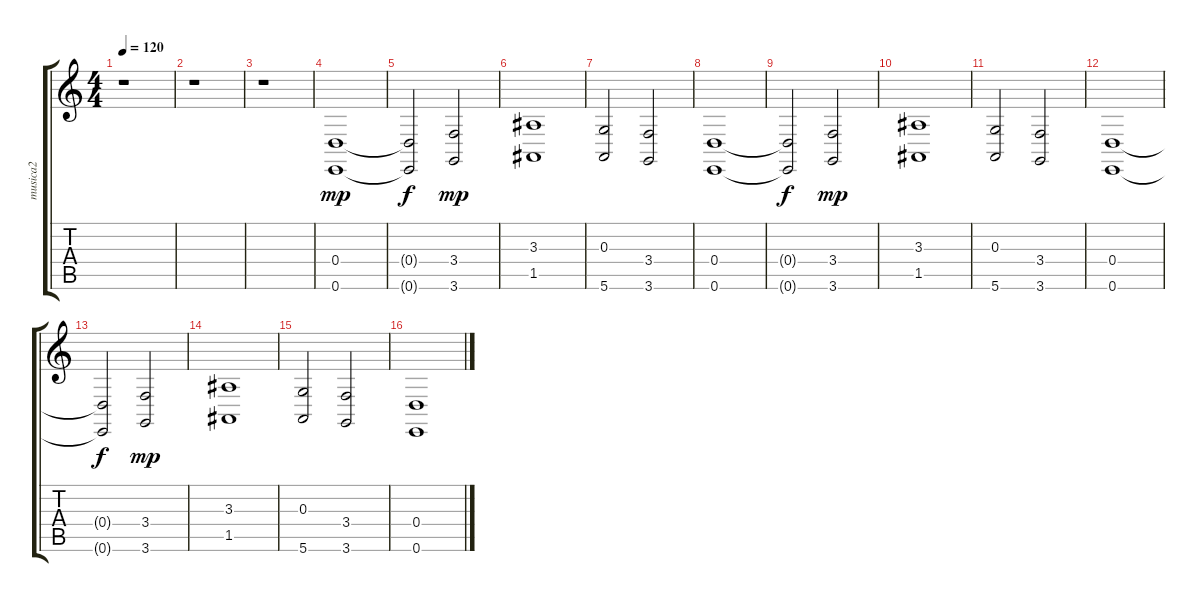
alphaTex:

\track ("musica2" "musica2") {instrument stringensemble1}
\staff {score tabs}
\tuning (E4 B3 G3 D3 A2 E2) {hide}
\ts (4 4)
\tempo 120
\clef g2
\ks c
r.1{dy mp} |
r.1 |
r.1 |
(0.4 0.6).1{volume 12 instrument stringensemble1} |
(0.4{t} 0.6{t}).2{dy f volume 12} (3.4 3.6).2{dy mp volume 12} |
(3.3 1.5).1{volume 12} |
(0.3 5.6).2{volume 12} (3.4 3.6).2{volume 12} |
(0.4 0.6).1{volume 14 instrument stringensemble1} |
(0.4{t} 0.6{t}).2{dy f volume 14} (3.4 3.6).2{dy mp volume 14} |
(3.3 1.5).1{volume 14} |
(0.3 5.6).2{volume 14} (3.4 3.6).2{volume 14} |
(0.4 0.6).1{volume 14 instrument stringensemble1} |
(0.4{t} 0.6{t}).2{dy f volume 14} (3.4 3.6).2{dy mp volume 14} |
(3.3 1.5).1{volume 14} |
(0.3 5.6).2{volume 14} (3.4 3.6).2{volume 14} |
(0.4 0.6).1{volume 14 instrument stringensemble1}
